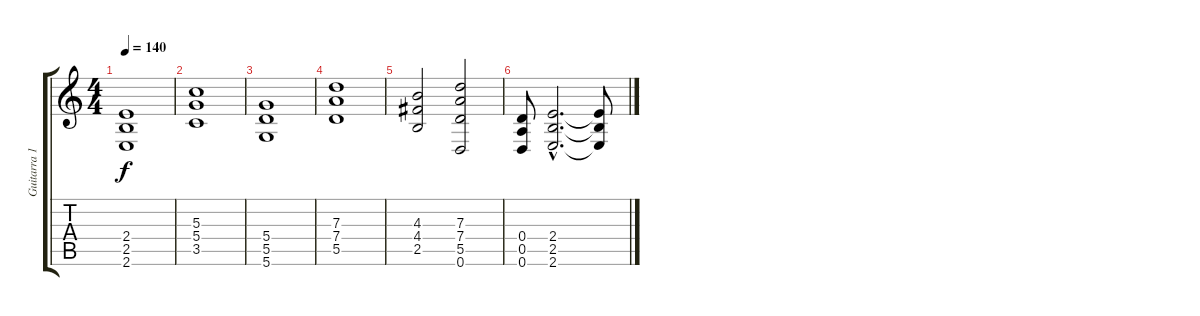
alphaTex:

\track ("Guitarra 1" "Guitarra 1") {instrument distortionguitar}
\staff {score tabs}
\tuning (E4 B3 G3 D3 A2 D2) {hide}
\ts (4 4)
\tempo 140
\clef g2
\ks c
(2.4 2.5 2.6).1{dy f} |
(5.3 5.4 3.5).1 |
(5.4 5.5 5.6).1 |
(7.3 7.4 5.5).1 |
(4.3 4.4 2.5).2 (7.3 7.4 5.5 0.6).2 |
(0.4 0.5 0.6).8 (2.4{hac} 2.5{hac} 2.6{hac}).2{d} (2.4{t} 2.5{t} 2.6{t}).8
